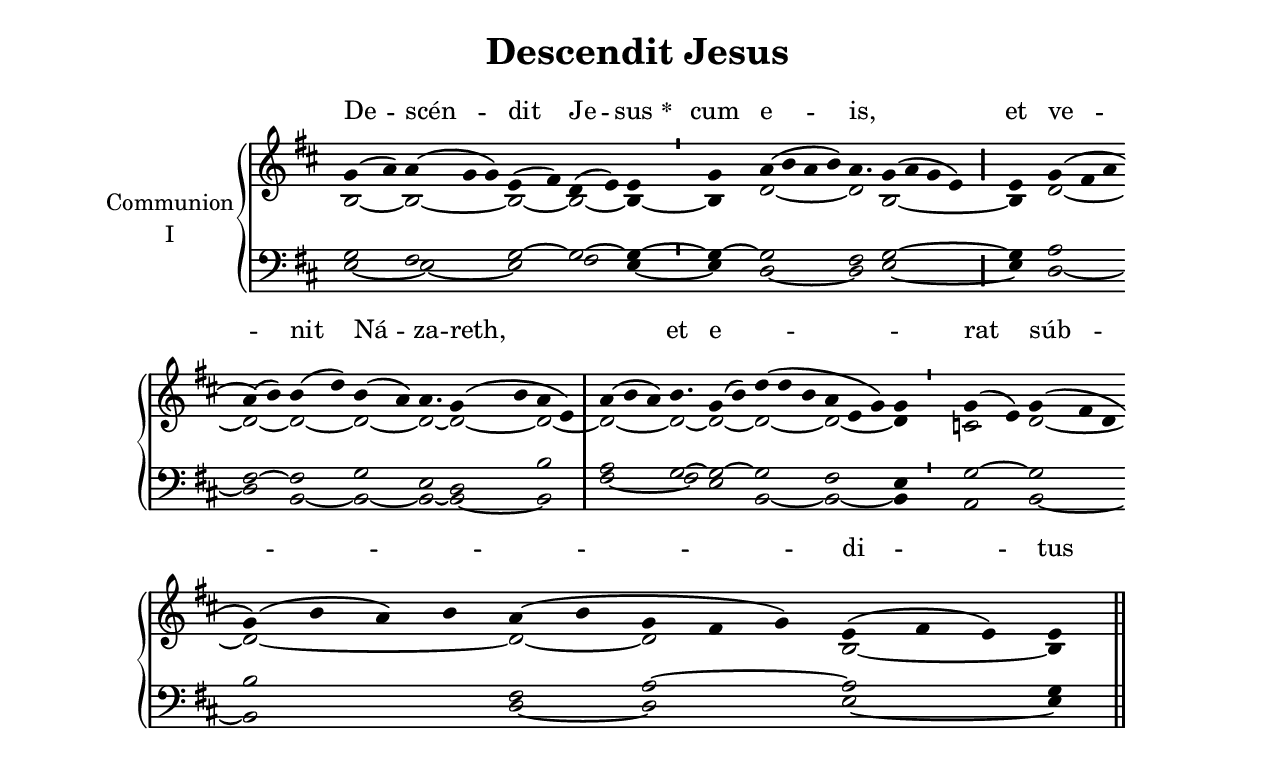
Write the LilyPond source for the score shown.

\version "2.18"
\include "gregorian.ly"
\include "noh2.ily"


%Page reference: page i.111
%(volume.page)

global = {
 \key e \dorian
 \cadenzaOn 
}

\header {
  title = \markup \center-column {"Descendit Jesus" \vspace #1 }
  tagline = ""
  composer = ""
}

\paper {
 #(include-special-characters)
  oddHeaderMarkup = \markup \fill-line {
    \line {}
    \center-column {
      \on-the-fly #first-page     " "
      \on-the-fly #not-first-page "Descendit Jesus"
    }
    \line { \on-the-fly #print-page-number-check-first \fromproperty #'page:page-number-string }
  }
  evenHeaderMarkup = \markup \fill-line {
    \line { \on-the-fly #print-page-number-check-first \fromproperty #'page:page-number-string }
    \center-column { "Descendit Jesus" }
    \line {}
  }
}

chantText = \lyricmode {
De -- scén -- dit Je -- sus 
\set stanza = " * " cum e -- is, _ 
et ve -- nit Ná -- za -- reth, _ 
et e -- _ _ rat súb -- _ _ di -- tus il -- lis. }

chantMusic = {
\tieDown   g'4 ( a'4) a'4 ( g'4 g'4) e'4 ( fis'4) d'4 ( e'4) e'4 \divisioMinima
 g'4 a'4 ( b'4 a'4 b'4) a'4. g'4 ( a'4 g'4 e'4) \divisioMaior
 e'4 g'4 ( fis'4 a'4 \forceBreak
) a'4 ( b'4) b'4 ( d''4) b'4 ( a'4) a'4. g'4 ( b'4 a'4 e'4) \divisioMaxima
 a'4 ( b'4 a'4) b'4. g'4 ( b'4) d''4 ( d''4 b'4 a'4 e'4 g'4) g'4 \divisioMinima
 g'4 ( e'4) g'4 ( fis'4 d'4 \forceBreak
) g'4 ( b'4 a'4) b'4 a'4 ( b'4 g'4 fis'4 g'4) e'4 ( fis'4 e'4) e'4 \finalis

}

altoMusic = {
b2 ~ b2*3/2 ~ b2 ~ b2 ~ b4 ~ \divisioMinima
b4 d'2*4/2 ~ d'2*3/4 b2*4/2 ~ \divisioMaior
b4 d'2*3/2 ~ d'2 ~ d'2 ~ d'2 ~ d'2*3/4 ~ d'2 ~ d'2 ~ \divisioMaxima
d'2*3/2 ~ d'2*3/4 ~ d'2 ~ d'2*3/2 ~ d'2*3/2 ~ d'4 \divisioMinima
c'2 d'2*3/2 ~ d'2*4/2 ~ d'2 ~ d'2*3/2 b2*3/2 ~ b4 \finalis
}

tenorMusic = {
g2 fis2*3/2 g2 ~ g2 ~ g4 ~ \divisioMinima
g4 ~ g2*4/2 fis2*3/4 g2*4/2 ~ \divisioMaior
g4 a2*3/2 fis2 ~ fis2 g2 e2*3/4 d2 b2 \divisioMaxima
a2*3/2 g2*3/4 ~ g2 ~ g2*3/2 fis2*3/2 e4 \divisioMinima
g2 ~ g2*3/2 b2*4/2 fis2 a2*3/2 ~ a2*3/2 g4 \finalis
}

bassMusic = {
e2 ~ e2*3/2 ~ e2 fis2 e4 ~ \divisioMinima
e4 d2*4/2 ~ d2*3/4 e2*4/2 ~ \divisioMaior
e4 d2*3/2 ~ d2 b,2 ~ b,2 ~ b,2*3/4 ~ b,2 ~ b,2 \divisioMaxima
fis2*3/2 ~ fis2*3/4 e2 b,2*3/2 ~ b,2*3/2 ~ b,4 \divisioMinima
a,2 b,2*3/2 ~ b,2*4/2 d2 ~ d2*3/2 e2*3/2 ~ e4 \finalis
}

voiceLines = {
\voiceLineStyle


}

\score{
  <<
    \new GrandStaff <<
      \set GrandStaff.autoBeaming = ##f
      \set GrandStaff.instrumentName = \markup \center-column {
        "Communion"
        "I"
      }
      \new Staff = up <<
        \new Voice = "chant" {
          \voiceOne \global \chantMusic
        }
        \new Voice {
          \voiceTwo \global \altoMusic
        }
      >>

      \new Staff = down <<
        \clef bass
        \new Voice {
          \voiceOne \global \tenorMusic
        }
        \new Voice {
          \voiceTwo \global \bassMusic
        }
	\new Voice {
        \voiceThree \global \voiceLines
        }
      >>
    >>
    \new Lyrics \lyricsto chant {
      \chantText
    }
  >>
  \layout{
  }
  \midi{
    \tempo 4 = 125
  }
}
